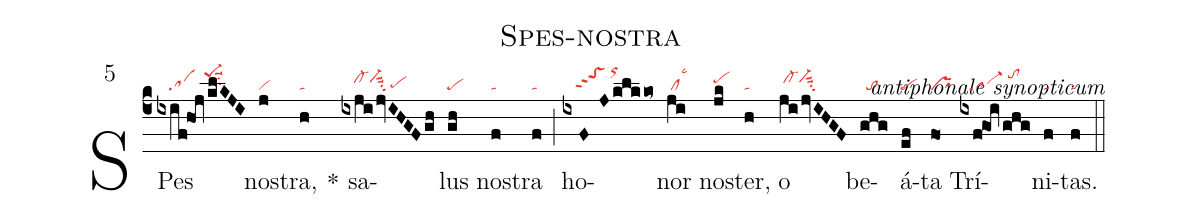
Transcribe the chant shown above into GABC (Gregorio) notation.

name: Spes-nostra;
commentary: antiphonale synopticum;
mode: 5;
nabc-lines: 1;
%%
(c4)
SPes(ixif!hoj/klKJI|////sa//pe-1hksuu1su2) no(j|vi)stra,(h|ta) *()
sa(ixjijvIHGFgh|////cl-hivi-hisuu2su2/pehg)lus(gh|pe) no(f|ta)stra(f|ta) (;)
ho(ixFJklkko~|////toShkppt2/orhm)nor(ji|/cllsc3) no(jk|pehi)ster,(h|ta)
o(jijvIHGF|/cl-hivi-hisuu2su2) be(ghg|//to)á(ef|pe)ta(fo|pr) Trí(ixf!goi/ghg|///sa-/tohk)ni(f|ta)tas.(f|ta) (::)
